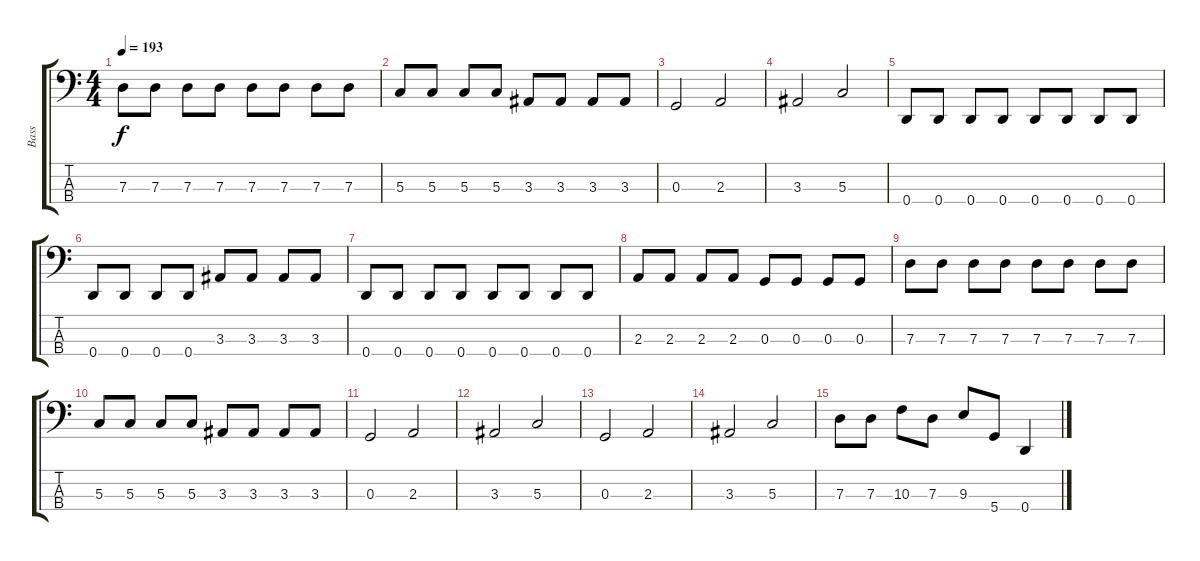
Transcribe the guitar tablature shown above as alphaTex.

\track ("Bass" "Bass") {instrument electricbasspick}
\staff {score tabs}
\tuning (F2 C2 G1 D1) {hide}
\ts (4 4)
\tempo 193
\clef f4
\ks c
7.3.8{dy f} 7.3.8 7.3.8 7.3.8 7.3.8 7.3.8 7.3.8 7.3.8 |
5.3.8 5.3.8 5.3.8 5.3.8 3.3.8 3.3.8 3.3.8 3.3.8 |
0.3.2 2.3.2 |
3.3.2 5.3.2 |
0.4.8 0.4.8 0.4.8 0.4.8 0.4.8 0.4.8 0.4.8 0.4.8 |
0.4.8 0.4.8 0.4.8 0.4.8 3.3.8 3.3.8 3.3.8 3.3.8 |
0.4.8 0.4.8 0.4.8 0.4.8 0.4.8 0.4.8 0.4.8 0.4.8 |
2.3.8 2.3.8 2.3.8 2.3.8 0.3.8 0.3.8 0.3.8 0.3.8 |
7.3.8 7.3.8 7.3.8 7.3.8 7.3.8 7.3.8 7.3.8 7.3.8 |
5.3.8 5.3.8 5.3.8 5.3.8 3.3.8 3.3.8 3.3.8 3.3.8 |
0.3.2 2.3.2 |
3.3.2 5.3.2 |
0.3.2 2.3.2 |
3.3.2 5.3.2 |
7.3.8 7.3.8 10.3.8 7.3.8 9.3.8 5.4.8 0.4.4
